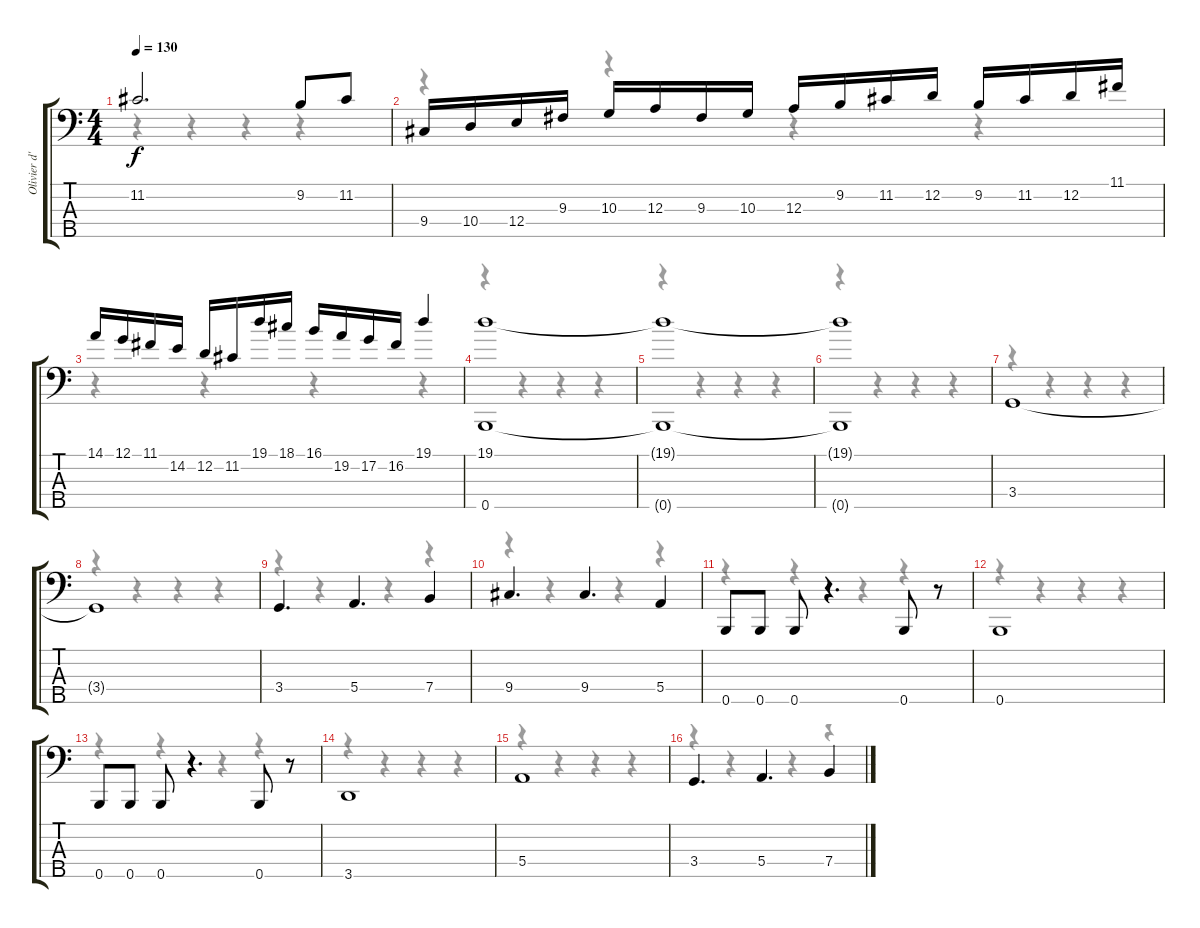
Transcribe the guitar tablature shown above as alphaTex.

\track ("Olivier d'Aries (Bass)" "Olivier d'") {solo instrument electricbassfinger}
\staff {score tabs}
\tuning (G2 D2 A1 E1 B0) {hide}
\voice
\ts (4 4)
\tempo 130
\clef f4
\ks c
11.2.2{d dy f} 9.2.8 11.2.8 |
9.4.16 10.4.16 12.4.16 9.3.16 10.3.16 12.3.16 9.3.16 10.3.16 12.3.16 9.2.16 11.2.16 12.2.16 9.2.16 11.2.16 12.2.16 11.1.16 |
14.1.16 12.1.16 11.1.16 14.2.16 12.2.16 11.2.16 19.1.16 18.1.16 16.1.16 19.2.16 17.2.16 16.2.16 19.1.4 |
(19.1 0.5).1 |
(19.1{t} 0.5{t}).1 |
(19.1{t} 0.5{t}).1 |
3.4.1 |
3.4{t}.1 |
3.4.4{d} 5.4.4{d} 7.4.4 |
9.4.4{d} 9.4.4{d} 5.4.4 |
0.5.8 0.5.8 0.5.8 r.4{d} 0.5.8 r.8 |
0.5.1 |
0.5.8 0.5.8 0.5.8 r.4{d} 0.5.8 r.8 |
3.5.1 |
5.4.1 |
3.4.4{d} 5.4.4{d} 7.4.4
\voice
\clef f4
\ottava regular
\simile none
\ks c
r.4{dy f} r.4 r.4 r.4 |
r.4 r.4 r.4 r.4 |
r.4 r.4 r.4 r.4 |
r.4 r.4 r.4 r.4 |
r.4 r.4 r.4 r.4 |
r.4 r.4 r.4 r.4 |
r.4 r.4 r.4 r.4 |
r.4 r.4 r.4 r.4 |
r.4 r.4 r.4 r.4 |
r.4 r.4 r.4 r.4 |
r.4 r.4 r.4 r.4 |
r.4 r.4 r.4 r.4 |
r.4 r.4 r.4 r.4 |
r.4 r.4 r.4 r.4 |
r.4 r.4 r.4 r.4 |
r.4 r.4 r.4 r.4
